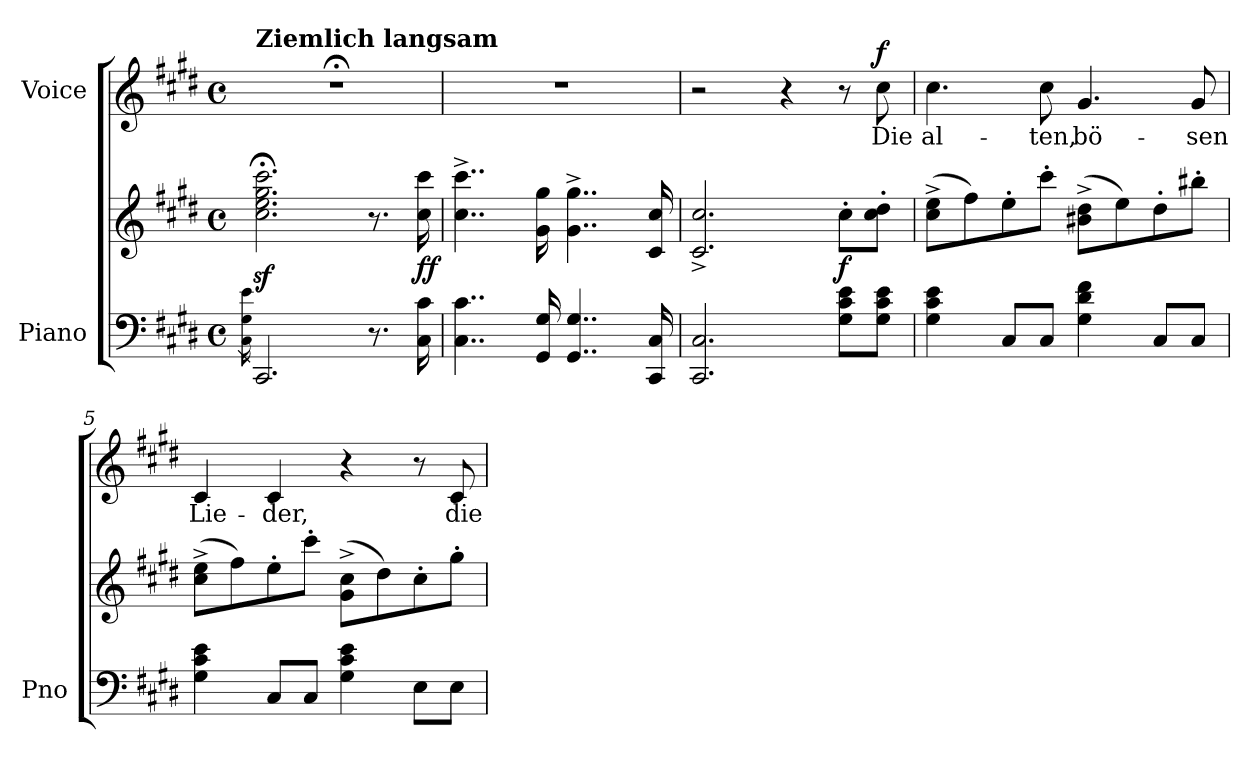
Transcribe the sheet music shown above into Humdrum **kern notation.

**kern	**kern	**dynam	**kern	**text	**dynam
*part2	*part2	*part2	*part1	*part1	*part1
*staff3	*staff2	*staff2/3	*staff1	*staff1	*staff1
*I"Piano	*	*	*I"Voice	*	*
*I'Pno	*	*	*	*	*
*clefF4	*clefG2	*	*clefG2	*	*
*k[f#c#g#d#]	*k[f#c#g#d#]	*	*k[f#c#g#d#]	*	*
*M4/4	*M4/4	*	*M4/4	*	*
*met(c)	*met(c)	*	*met(c)	*	*
=1	=1	=1	=1	=1	=1
16qC#\ 16qG#\ 16qe\	.	.	.	.	.
!	!	!	!LO:TX:a:B:t=Ziemlich langsam	!	!
2.CC#/	2.cc#\z<;< 2.ee\z<;< 2.gg#\z<;< 2.ccc#\z<;<	.	1r;<	.	.
8.r	8.r	.	.	.	.
!	!	!LO:DY:b	!	!	!
16C#\ 16c#\	16cc#\ 16ccc#\	ff	.	.	.
=2	=2	=2	=2	=2	=2
4..C#\ 4..c#\	4..cc#\^ 4..ccc#\^	.	1r	.	.
16GG#/ 16G#/	16g#\ 16gg#\	.	.	.	.
4..GG#/ 4..G#/	4..g#\^ 4..gg#\^	.	.	.	.
16CC#/ 16C#/	16c#/ 16cc#/	.	.	.	.
=3	=3	=3	=3	=3	=3
2.CC#/ 2.C#/	2.c#/^ 2.cc#/^	.	2r	.	.
.	.	.	4r	.	.
!	!	!LO:DY:b	!	!	!
8G#\ 8c#\ 8e\L	8cc#'\L	f	8r	.	.
!	!	!	!	!LO:LY:b	!LO:DY:a
8G#\ 8c#\ 8e\J	8cc#\' 8dd#\'J	.	8cc#\	Die	f
=4	=4	=4	=4	=4	=4
!	!	!	!	!LO:LY:b	!
4G#\ 4c#\ 4e\	(8cc#\^ 8ee\^L	.	4.cc#\	al-	.
.	8ff#\)	.	.	.	.
8C#/L	8ee'\	.	.	.	.
!	!	!	!	!LO:LY:b	!
8C#/J	8ccc#'\J	.	8cc#\	-ten,	.
!	!	!	!	!LO:LY:b	!
4G#\ 4d#\ 4f#\	(8b#X\^ 8dd#\^L	.	4.g#/	bö-	.
.	8ee\)	.	.	.	.
8C#/L	8dd#'\	.	.	.	.
!	!	!	!	!LO:LY:b	!
8C#/J	8bb#X'\J	.	8g#/	-sen	.
=5	=5	=5	=5	=5	=5
!	!	!	!	!LO:LY:b	!
4G#\ 4c#\ 4e\	(8cc#\^ 8ee\^L	.	4c#/	Lie-	.
.	8ff#\)	.	.	.	.
!	!	!	!	!LO:LY:b	!
8C#/L	8ee'\	.	4c#/	-der,	.
8C#/J	8ccc#'\J	.	.	.	.
4G#\ 4c#\ 4e\	(8g#\^ 8cc#\^L	.	4r	.	.
.	8dd#\)	.	.	.	.
8E\L	8cc#'\	.	8r	.	.
!	!	!	!	!LO:LY:b	!
8E\J	8gg#'\J	.	8c#/	die	.
=	=	=	=	=	=
*-	*-	*-	*-	*-	*-
